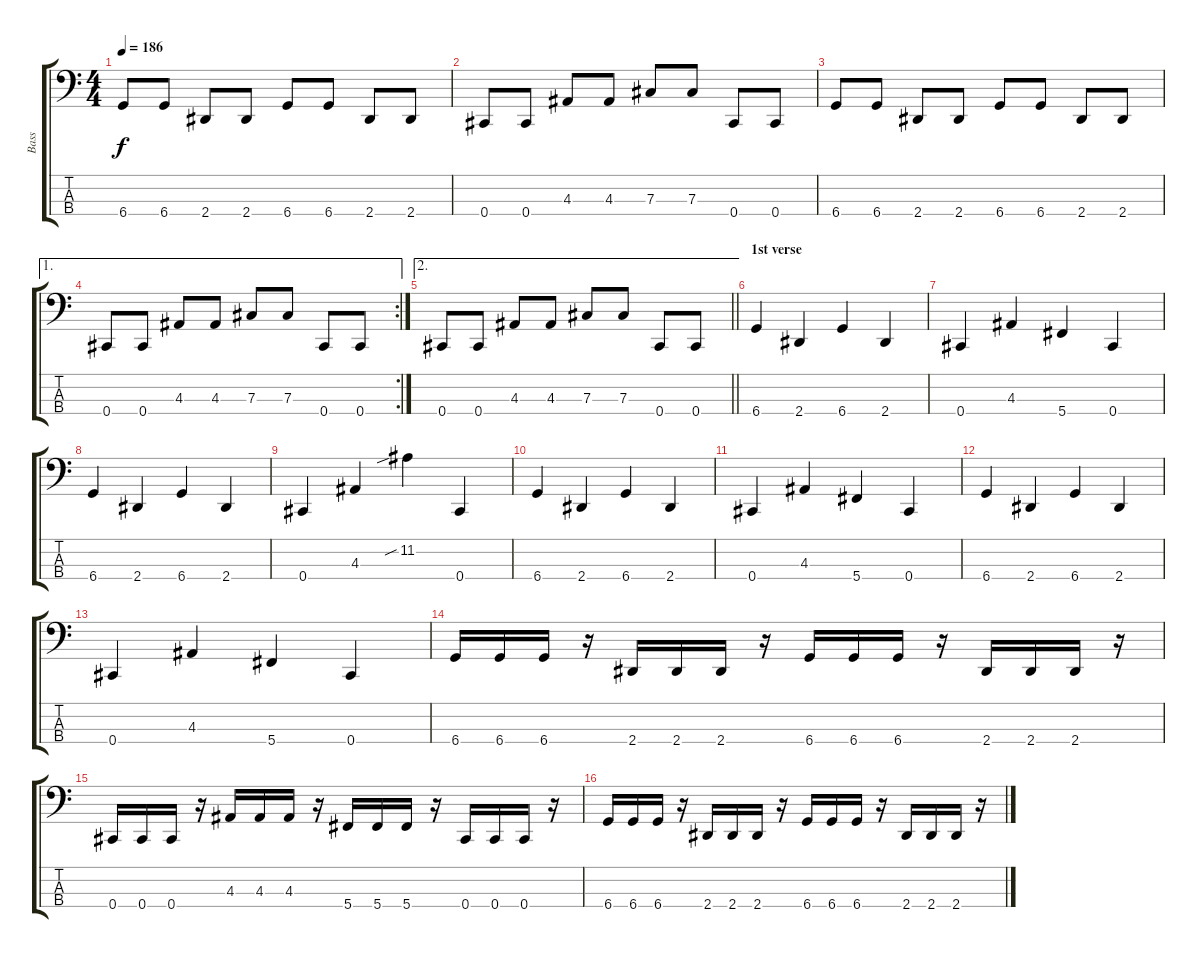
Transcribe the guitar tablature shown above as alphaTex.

\track ("Bass" "Bass") {instrument electricbassfinger}
\staff {score tabs}
\tuning (E2 B1 Gb1 Db1) {hide}
\ts (4 4)
\tempo 186
\clef f4
\ks c
6.4.8{dy f instrument electricbassfinger} 6.4.8 2.4.8 2.4.8 6.4.8 6.4.8 2.4.8 2.4.8 |
0.4.8 0.4.8 4.3.8 4.3.8 7.3.8 7.3.8 0.4.8 0.4.8 |
6.4.8 6.4.8 2.4.8 2.4.8 6.4.8 6.4.8 2.4.8 2.4.8 |
\ae 1
\rc 2
0.4.8 0.4.8 4.3.8 4.3.8 7.3.8 7.3.8 0.4.8 0.4.8 |
\ae 2
\barLineRight lightlight
0.4.8 0.4.8 4.3.8 4.3.8 7.3.8 7.3.8 0.4.8 0.4.8 |
\section ("" "1st verse")
6.4.4 2.4.4 6.4.4 2.4.4 |
0.4.4 4.3.4 5.4.4 0.4.4 |
6.4.4 2.4.4 6.4.4 2.4.4 |
0.4.4 4.3.4 11.2{sib}.4 0.4.4 |
6.4.4 2.4.4 6.4.4 2.4.4 |
0.4.4 4.3.4 5.4.4 0.4.4 |
6.4.4 2.4.4 6.4.4 2.4.4 |
0.4.4 4.3.4 5.4.4 0.4.4 |
6.4.16 6.4.16 6.4.16 r.16 2.4.16 2.4.16 2.4.16 r.16 6.4.16 6.4.16 6.4.16 r.16 2.4.16 2.4.16 2.4.16 r.16 |
0.4.16 0.4.16 0.4.16 r.16 4.3.16 4.3.16 4.3.16 r.16 5.4.16 5.4.16 5.4.16 r.16 0.4.16 0.4.16 0.4.16 r.16 |
6.4.16 6.4.16 6.4.16 r.16 2.4.16 2.4.16 2.4.16 r.16 6.4.16 6.4.16 6.4.16 r.16 2.4.16 2.4.16 2.4.16 r.16
